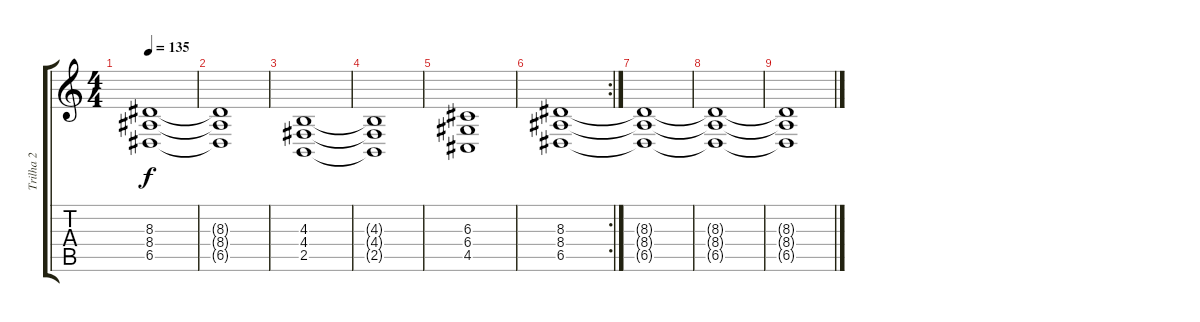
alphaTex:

\track ("Trilha 2" "Trilha 2") {instrument churchorgan}
\staff {score tabs}
\tuning (E4 B3 G3 D3 A2 E2) {hide}
\ts (4 4)
\tempo 135
\clef g2
\ks c
(8.3{t} 8.4{t} 6.5{t}).1{dy f} |
(8.3{t} 8.4{t} 6.5{t}).1 |
(4.3 4.4 2.5).1 |
(4.3{t} 4.4{t} 2.5{t}).1 |
(6.3 6.4 4.5).1 |
\rc 2
(8.3 8.4 6.5).1 |
(8.3{t} 8.4{t} 6.5{t}).1 |
(8.3{t} 8.4{t} 6.5{t}).1 |
(8.3{t} 8.4{t} 6.5{t}).1
